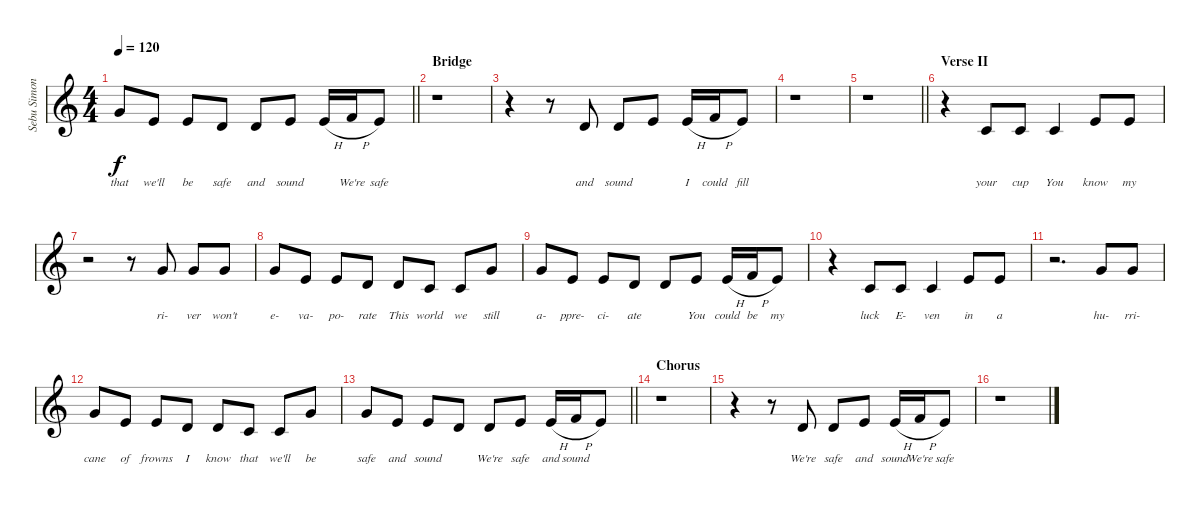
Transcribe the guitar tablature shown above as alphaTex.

\track ("Sebu Simonian's vocals" "Sebu Simon") {instrument altosax}
\staff {score}
\tuning (E4 B3 G3 D3 A2 E2) {hide}
\ts (4 4)
\tempo 120
\clef g2
\barLineRight lightlight
\ks c
3.1.8{lyrics (0 "that") lyrics (1 "") lyrics (2 "") lyrics (3 "") lyrics (4 "") dy f} 0.1.8{lyrics (0 "we'll") lyrics (1 "") lyrics (2 "") lyrics (3 "") lyrics (4 "")} 0.1.8{lyrics (0 "be") lyrics (1 "") lyrics (2 "") lyrics (3 "") lyrics (4 "")} 3.2.8{lyrics (0 "safe") lyrics (1 "") lyrics (2 "") lyrics (3 "") lyrics (4 "")} 3.2.8{lyrics (0 "and") lyrics (1 "") lyrics (2 "") lyrics (3 "") lyrics (4 "")} 0.1.8{lyrics (0 "sound") lyrics (1 "") lyrics (2 "") lyrics (3 "") lyrics (4 "")} 0.1{h}.16{lyrics (0 "") lyrics (1 "") lyrics (2 "") lyrics (3 "") lyrics (4 "")} 1.1{h}.16{lyrics (0 "We're") lyrics (1 "") lyrics (2 "") lyrics (3 "") lyrics (4 "")} 0.1.8{lyrics (0 "safe") lyrics (1 "") lyrics (2 "") lyrics (3 "") lyrics (4 "")} |
\section ("" "Bridge")
r.1 |
r.4 r.8 3.2.8{lyrics (0 "and") lyrics (1 "") lyrics (2 "") lyrics (3 "") lyrics (4 "")} 3.2.8{lyrics (0 "sound") lyrics (1 "") lyrics (2 "") lyrics (3 "") lyrics (4 "")} 0.1.8{lyrics (0 "") lyrics (1 "") lyrics (2 "") lyrics (3 "") lyrics (4 "")} 0.1{h}.16{lyrics (0 "I") lyrics (1 "") lyrics (2 "") lyrics (3 "") lyrics (4 "")} 1.1{h}.16{lyrics (0 "could") lyrics (1 "") lyrics (2 "") lyrics (3 "") lyrics (4 "")} 0.1.8{lyrics (0 "fill") lyrics (1 "") lyrics (2 "") lyrics (3 "") lyrics (4 "")} |
r.1 |
\barLineRight lightlight
r.1 |
\section ("" "Verse II")
r.4 1.2.8{lyrics (0 "your") lyrics (1 "") lyrics (2 "") lyrics (3 "") lyrics (4 "")} 1.2.8{lyrics (0 "cup") lyrics (1 "") lyrics (2 "") lyrics (3 "") lyrics (4 "")} 1.2.4{lyrics (0 "You") lyrics (1 "") lyrics (2 "") lyrics (3 "") lyrics (4 "")} 0.1.8{lyrics (0 "know") lyrics (1 "") lyrics (2 "") lyrics (3 "") lyrics (4 "")} 0.1.8{lyrics (0 "my") lyrics (1 "") lyrics (2 "") lyrics (3 "") lyrics (4 "")} |
r.2 r.8 3.1.8{lyrics (0 "ri-") lyrics (1 "") lyrics (2 "") lyrics (3 "") lyrics (4 "")} 3.1.8{lyrics (0 "ver") lyrics (1 "") lyrics (2 "") lyrics (3 "") lyrics (4 "")} 3.1.8{lyrics (0 "won't") lyrics (1 "") lyrics (2 "") lyrics (3 "") lyrics (4 "")} |
3.1.8{lyrics (0 "e-") lyrics (1 "") lyrics (2 "") lyrics (3 "") lyrics (4 "")} 0.1.8{lyrics (0 "va-") lyrics (1 "") lyrics (2 "") lyrics (3 "") lyrics (4 "")} 0.1.8{lyrics (0 "po-") lyrics (1 "") lyrics (2 "") lyrics (3 "") lyrics (4 "")} 3.2.8{lyrics (0 "rate") lyrics (1 "") lyrics (2 "") lyrics (3 "") lyrics (4 "")} 3.2.8{lyrics (0 "This") lyrics (1 "") lyrics (2 "") lyrics (3 "") lyrics (4 "")} 1.2.8{lyrics (0 "world") lyrics (1 "") lyrics (2 "") lyrics (3 "") lyrics (4 "")} 1.2.8{lyrics (0 "we") lyrics (1 "") lyrics (2 "") lyrics (3 "") lyrics (4 "")} 3.1.8{lyrics (0 "still") lyrics (1 "") lyrics (2 "") lyrics (3 "") lyrics (4 "")} |
3.1.8{lyrics (0 "a-") lyrics (1 "") lyrics (2 "") lyrics (3 "") lyrics (4 "")} 0.1.8{lyrics (0 "ppre-") lyrics (1 "") lyrics (2 "") lyrics (3 "") lyrics (4 "")} 0.1.8{lyrics (0 "ci-") lyrics (1 "") lyrics (2 "") lyrics (3 "") lyrics (4 "")} 3.2.8{lyrics (0 "ate") lyrics (1 "") lyrics (2 "") lyrics (3 "") lyrics (4 "")} 3.2.8{lyrics (0 "") lyrics (1 "") lyrics (2 "") lyrics (3 "") lyrics (4 "")} 0.1.8{lyrics (0 "You") lyrics (1 "") lyrics (2 "") lyrics (3 "") lyrics (4 "")} 0.1{h}.16{lyrics (0 "could") lyrics (1 "") lyrics (2 "") lyrics (3 "") lyrics (4 "")} 1.1{h}.16{lyrics (0 "be") lyrics (1 "") lyrics (2 "") lyrics (3 "") lyrics (4 "")} 0.1.8{lyrics (0 "my") lyrics (1 "") lyrics (2 "") lyrics (3 "") lyrics (4 "")} |
r.4 1.2.8{lyrics (0 "luck") lyrics (1 "") lyrics (2 "") lyrics (3 "") lyrics (4 "")} 1.2.8{lyrics (0 "E-") lyrics (1 "") lyrics (2 "") lyrics (3 "") lyrics (4 "")} 1.2.4{lyrics (0 "ven") lyrics (1 "") lyrics (2 "") lyrics (3 "") lyrics (4 "")} 0.1.8{lyrics (0 "in") lyrics (1 "") lyrics (2 "") lyrics (3 "") lyrics (4 "")} 0.1.8{lyrics (0 "a") lyrics (1 "") lyrics (2 "") lyrics (3 "") lyrics (4 "")} |
r.2{d} 3.1.8{lyrics (0 "hu-") lyrics (1 "") lyrics (2 "") lyrics (3 "") lyrics (4 "")} 3.1.8{lyrics (0 "rri-") lyrics (1 "") lyrics (2 "") lyrics (3 "") lyrics (4 "")} |
3.1.8{lyrics (0 "cane") lyrics (1 "") lyrics (2 "") lyrics (3 "") lyrics (4 "")} 0.1.8{lyrics (0 "of") lyrics (1 "") lyrics (2 "") lyrics (3 "") lyrics (4 "")} 0.1.8{lyrics (0 "frowns") lyrics (1 "") lyrics (2 "") lyrics (3 "") lyrics (4 "")} 3.2.8{lyrics (0 "I") lyrics (1 "") lyrics (2 "") lyrics (3 "") lyrics (4 "")} 3.2.8{lyrics (0 "know") lyrics (1 "") lyrics (2 "") lyrics (3 "") lyrics (4 "")} 1.2.8{lyrics (0 "that") lyrics (1 "") lyrics (2 "") lyrics (3 "") lyrics (4 "")} 1.2.8{lyrics (0 "we'll") lyrics (1 "") lyrics (2 "") lyrics (3 "") lyrics (4 "")} 3.1.8{lyrics (0 "be") lyrics (1 "") lyrics (2 "") lyrics (3 "") lyrics (4 "")} |
\barLineRight lightlight
3.1.8{lyrics (0 "safe") lyrics (1 "") lyrics (2 "") lyrics (3 "") lyrics (4 "")} 0.1.8{lyrics (0 "and") lyrics (1 "") lyrics (2 "") lyrics (3 "") lyrics (4 "")} 0.1.8{lyrics (0 "sound") lyrics (1 "") lyrics (2 "") lyrics (3 "") lyrics (4 "")} 3.2.8{lyrics (0 "") lyrics (1 "") lyrics (2 "") lyrics (3 "") lyrics (4 "")} 3.2.8{lyrics (0 "We're") lyrics (1 "") lyrics (2 "") lyrics (3 "") lyrics (4 "")} 0.1.8{lyrics (0 "safe") lyrics (1 "") lyrics (2 "") lyrics (3 "") lyrics (4 "")} 0.1{h}.16{lyrics (0 "and") lyrics (1 "") lyrics (2 "") lyrics (3 "") lyrics (4 "")} 1.1{h}.16{lyrics (0 "sound") lyrics (1 "") lyrics (2 "") lyrics (3 "") lyrics (4 "")} 0.1.8{lyrics (0 "") lyrics (1 "") lyrics (2 "") lyrics (3 "") lyrics (4 "")} |
\section ("" "Chorus")
r.1 |
r.4 r.8 3.2.8{lyrics (0 "We're") lyrics (1 "") lyrics (2 "") lyrics (3 "") lyrics (4 "")} 3.2.8{lyrics (0 "safe") lyrics (1 "") lyrics (2 "") lyrics (3 "") lyrics (4 "")} 0.1.8{lyrics (0 "and") lyrics (1 "") lyrics (2 "") lyrics (3 "") lyrics (4 "")} 0.1{h}.16{lyrics (0 "sound") lyrics (1 "") lyrics (2 "") lyrics (3 "") lyrics (4 "")} 1.1{h}.16{lyrics (0 "We're") lyrics (1 "") lyrics (2 "") lyrics (3 "") lyrics (4 "")} 0.1.8{lyrics (0 "safe") lyrics (1 "") lyrics (2 "") lyrics (3 "") lyrics (4 "")} |
r.1
